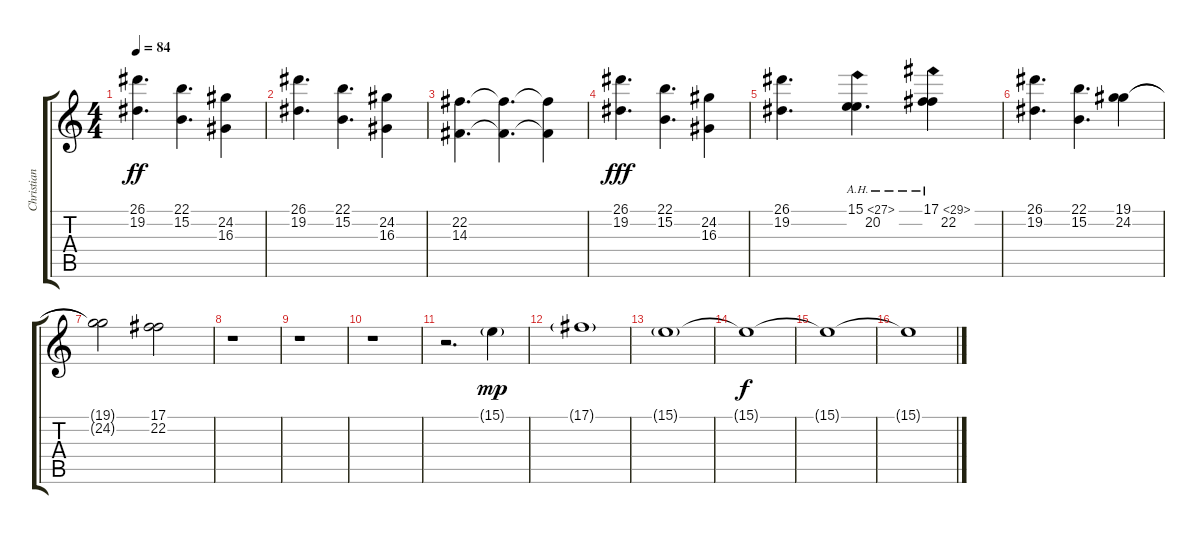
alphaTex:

\track ("Christian Kretschmar" "Christian ") {instrument tubularbells}
\staff {score tabs}
\tuning (Db4 Ab3 E3 B2 Gb2 Db2) {hide}
\ts (4 4)
\tempo 84
\clef g2
\ks c
(26.1 19.2).4{d dy ff} (22.1 15.2).4{d} (24.2 16.3).4 |
(26.1 19.2).4{d} (22.1 15.2).4{d} (24.2 16.3).4 |
(22.2 14.3).4{d} (22.2{t} 14.3{t}).4{d} (22.2{t} 14.3{t}).4 |
(26.1 19.2).4{d dy fff} (22.1 15.2).4{d} (24.2 16.3).4 |
(26.1 19.2).4{d} (15.1{ah 12} 20.2).4{d} (17.1{ah 12} 22.2).4 |
(26.1 19.2).4{d} (22.1 15.2).4{d} (19.1 24.2).4 |
(19.1{t} 24.2{t}).2 (17.1 22.2).2 |
r.1 |
r.1 |
r.1 |
r.2{d instrument flute} 15.1{g}.4{dy mp} |
17.1{g}.1 |
15.1{g}.1 |
15.1{t}.1{dy f} |
15.1{t}.1 |
15.1{t}.1
